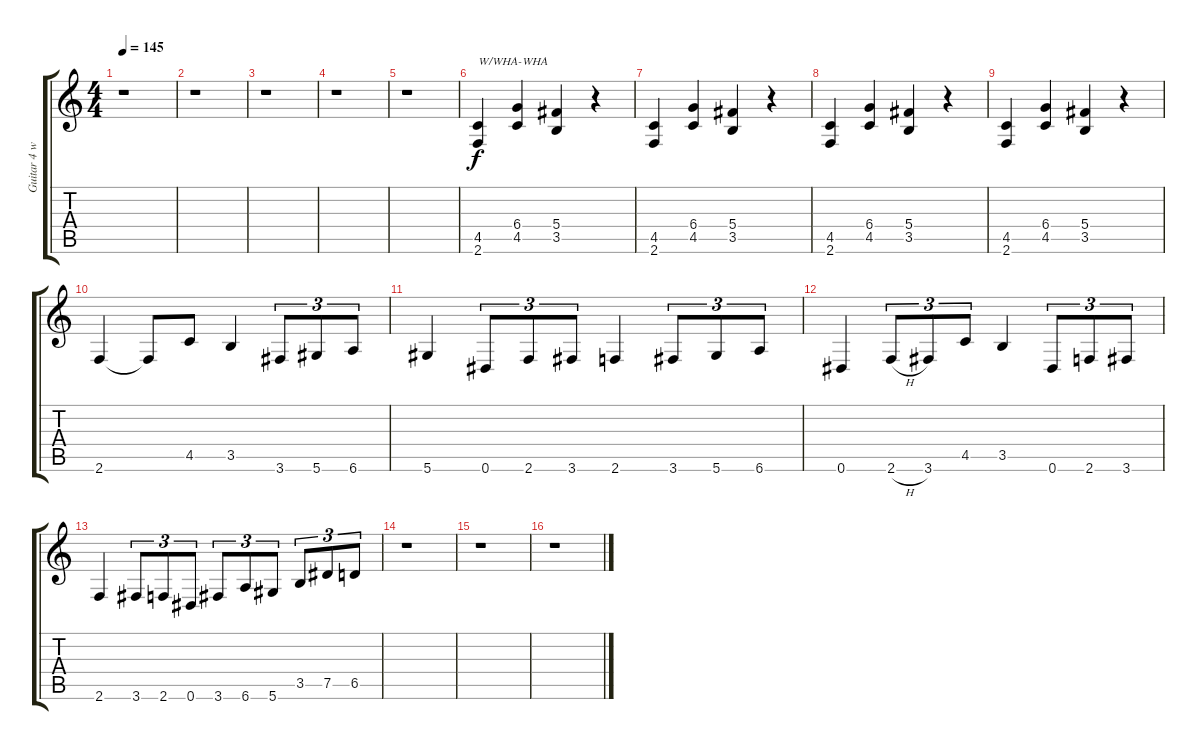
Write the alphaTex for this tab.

\track ("Guitar 4 w/wha-wha" "Guitar 4 w") {instrument electricguitarclean}
\staff {score tabs}
\tuning (Eb4 Bb3 Gb3 Db3 Ab2 Eb2) {hide}
\ts (4 4)
\tempo 145
\clef g2
\ks c
r.1{dy f} |
r.1 |
r.1 |
r.1 |
r.1 |
(4.5 2.6).4{txt "W/WHA-WHA"} (6.4 4.5).4 (5.4 3.5).4 r.4 |
(4.5 2.6).4 (6.4 4.5).4 (5.4 3.5).4 r.4 |
(4.5 2.6).4 (6.4 4.5).4 (5.4 3.5).4 r.4 |
(4.5 2.6).4 (6.4 4.5).4 (5.4 3.5).4 r.4 |
2.6.4 2.6{t}.8 4.5.8 3.5.4 3.6.8{tu (3 2)} 5.6.8{tu (3 2)} 6.6.8{tu (3 2)} |
5.6.4 0.6.8{tu (3 2)} 2.6.8{tu (3 2)} 3.6.8{tu (3 2)} 2.6.4 3.6.8{tu (3 2)} 5.6.8{tu (3 2)} 6.6.8{tu (3 2)} |
0.6.4 2.6{h}.8{tu (3 2)} 3.6.8{tu (3 2)} 4.5.8{tu (3 2)} 3.5.4 0.6.8{tu (3 2)} 2.6.8{tu (3 2)} 3.6.8{tu (3 2)} |
2.6.4 3.6.8{tu (3 2)} 2.6.8{tu (3 2)} 0.6.8{tu (3 2)} 3.6.8{tu (3 2)} 6.6.8{tu (3 2)} 5.6.8{tu (3 2)} 3.5.8{tu (3 2)} 7.5.8{tu (3 2)} 6.5.8{tu (3 2)} |
r.1 |
r.1 |
r.1
